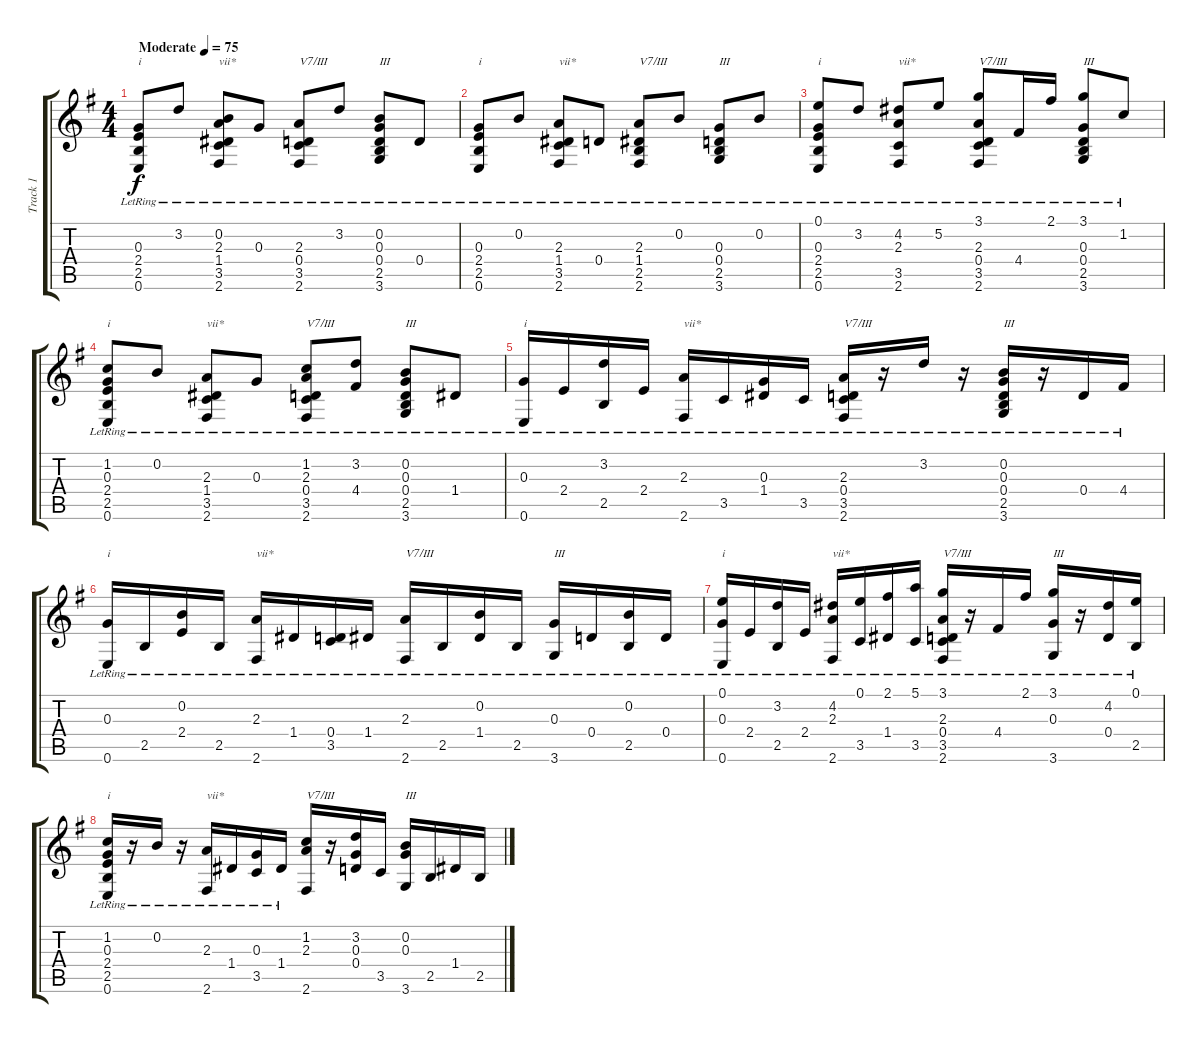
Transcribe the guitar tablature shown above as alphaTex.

\track ("Track 1" "Track 1") {instrument acousticguitarnylon}
\staff {score tabs}
\tuning (E4 B3 G3 D3 A2 E2) {hide}
\ts (4 4)
\tempo (75 "Moderate")
\clef g2
\ks eminor
(0.3{lr} 2.4{lr} 2.5{lr} 0.6{lr}).8{txt "i" dy f instrument acousticguitarnylon} 3.2{lr}.8 (0.2{lr} 2.3{lr} 1.4{lr} 3.5{lr} 2.6{lr}).8{txt "vii*"} 0.3{lr}.8 (2.3{lr} 0.4{lr} 3.5{lr} 2.6{lr}).8{txt "V7/III"} 3.2{lr}.8 (0.2{lr} 0.3{lr} 0.4{lr} 2.5{lr} 3.6{lr}).8{txt "III"} 0.4{lr}.8 |
(0.3{lr} 2.4{lr} 2.5{lr} 0.6{lr}).8{txt "i"} 0.2{lr}.8 (2.3{lr} 1.4{lr} 3.5{lr} 2.6{lr}).8{txt "vii*"} 0.4{lr}.8 (2.3{lr} 1.4{lr} 2.5{lr} 2.6{lr}).8{txt "V7/III"} 0.2{lr}.8 (0.3{lr} 0.4{lr} 2.5{lr} 3.6{lr}).8{txt "III"} 0.2{lr}.8 |
(0.1{lr} 0.3{lr} 2.4{lr} 2.5{lr} 0.6{lr}).8{txt "i"} 3.2{lr}.8 (4.2{lr} 2.3{lr} 3.5{lr} 2.6{lr}).8{txt "vii*"} 5.2{lr}.8 (3.1{lr} 2.3{lr} 0.4{lr} 3.5{lr} 2.6{lr}).8{txt "V7/III"} 4.4{lr}.16 2.1{lr}.16 (3.1{lr} 0.3{lr} 0.4{lr} 2.5{lr} 3.6{lr}).8{txt "III"} 1.2{lr}.8 |
(1.2{lr} 0.3{lr} 2.4{lr} 2.5{lr} 0.6{lr}).8{txt "i"} 0.2{lr}.8 (2.3{lr} 1.4{lr} 3.5{lr} 2.6{lr}).8{txt "vii*"} 0.3{lr}.8 (1.2{lr} 2.3{lr} 0.4{lr} 3.5{lr} 2.6{lr}).8{txt "V7/III"} (3.2{lr} 4.4{lr}).8 (0.2{lr} 0.3{lr} 0.4{lr} 2.5{lr} 3.6{lr}).8{txt "III"} 1.4{lr}.8 |
(0.3{lr} 0.6{lr}).16{txt "i"} 2.4{lr}.16 (3.2{lr} 2.5{lr}).16 2.4{lr}.16 (2.3{lr} 2.6{lr}).16{txt "vii*"} 3.5{lr}.16 (0.3{lr} 1.4{lr}).16 3.5{lr}.16 (2.3{lr} 0.4{lr} 3.5{lr} 2.6{lr}).16{txt "V7/III"} r.16 3.2{lr}.16 r.16 (0.2{lr} 0.3{lr} 0.4{lr} 2.5{lr} 3.6{lr}).16{txt "III"} r.16 0.4{lr}.16 4.4{lr}.16 |
(0.3{lr} 0.6{lr}).16{txt "i"} 2.5{lr}.16 (0.2{lr} 2.4{lr}).16 2.5{lr}.16 (2.3{lr} 2.6{lr}).16{txt "vii*"} 1.4{lr}.16 (0.4{lr} 3.5{lr}).16 1.4{lr}.16 (2.3{lr} 2.6{lr}).16{txt "V7/III"} 2.5{lr}.16 (0.2{lr} 1.4{lr}).16 2.5{lr}.16 (0.3{lr} 3.6{lr}).16{txt "III"} 0.4{lr}.16 (0.2{lr} 2.5{lr}).16 0.4{lr}.16 |
(0.1{lr} 0.3{lr} 0.6{lr}).16{txt "i"} 2.4{lr}.16 (3.2{lr} 2.5{lr}).16 2.4{lr}.16 (4.2{lr} 2.3{lr} 2.6{lr}).16{txt "vii*"} (0.1{lr} 3.5{lr}).16 (2.1 1.4{lr}).16 (5.1{lr} 3.5{lr}).16 (3.1{lr} 2.3{lr} 0.4{lr} 3.5{lr} 2.6{lr}).16{txt "V7/III"} r.16 4.4{lr}.16 2.1{lr}.16 (3.1{lr} 0.3{lr} 3.6{lr}).16{txt "III"} r.16 (4.2{lr} 0.4{lr}).16 (0.1{lr} 2.5{lr}).16 |
(1.2{lr} 0.3{lr} 2.4{lr} 2.5{lr} 0.6{lr}).16{txt "i"} r.16 0.2{lr}.16 r.16 (2.3{lr} 2.6{lr}).16{txt "vii*"} 1.4{lr}.16 (0.3{lr} 3.5{lr}).16 1.4{lr}.16 (1.2 2.3 2.6).16{txt "V7/III"} r.16 (3.2 0.3 0.4).16 3.5.16 (0.2 0.3 3.6).16{txt "III"} 2.5.16 1.4.16 2.5.16
